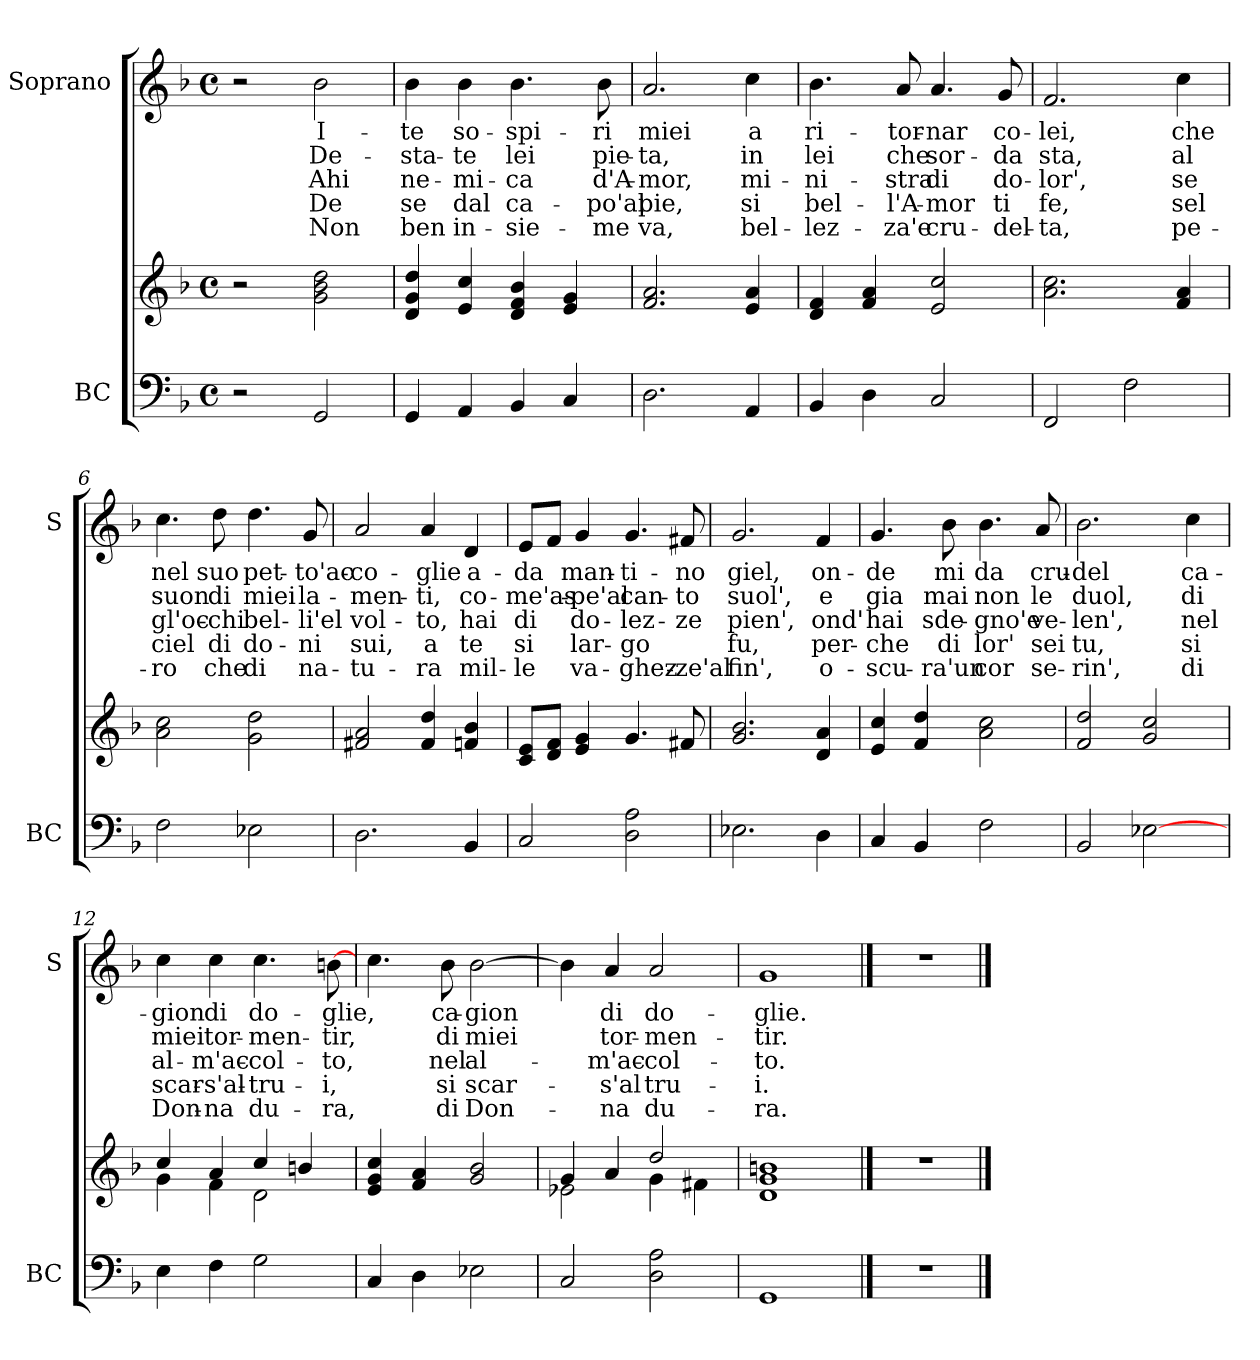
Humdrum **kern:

**kern	**kern	**kern	**text	**text	**text	**text	**text
*part2	*part2	*part1	*part1	*part1	*part1	*part1	*part1
*staff3	*staff2	*staff1	*staff1	*staff1	*staff1	*staff1	*staff1
*I"BC	*	*I"Soprano	*	*	*	*	*
*I'BC	*	*I'S	*	*	*	*	*
*clefF4	*clefG2	*clefG2	*	*	*	*	*
*k[b-]	*k[b-]	*k[b-]	*	*	*	*	*
*F:	*F:	*F:	*	*	*	*	*
*M4/4	*M4/4	*M4/4	*	*	*	*	*
*met(c)	*met(c)	*met(c)	*	*	*	*	*
=1	=1	=1	=1	=1	=1	=1	=1
2r	2r	2r	.	.	.	.	.
2GG/	2g\ 2b-\ 2dd\	2b-\	I-	De-	Ahi	De	Non
=2	=2	=2	=2	=2	=2	=2	=2
4GG/	4d/ 4g/ 4dd/	4b-\	-te	-sta-	ne-	se	ben
4AA/	4e/ 4cc/	4b-\	so-	-te	-mi-	dal	in-
4BB-/	4d/ 4f/ 4b-/	4.b-\	-spi-	lei	-ca	ca-	-sie-
4C/	4e/ 4g/	.	.	.	.	.	.
.	.	8b-\	-ri	pie-	d'A-	-po'al	-me
=3	=3	=3	=3	=3	=3	=3	=3
2.D\	2.f/ 2.a/	2.a/	miei	-ta,	-mor,	pie,	va,
4AA/	4e/ 4a/	4cc\	a	in	mi-	si	bel-
=4	=4	=4	=4	=4	=4	=4	=4
4BB-/	4d/ 4f/	4.b-\	ri-	lei	-ni-	bel-	-lez-
4D\	4f/ 4a/	.	.	.	.	.	.
.	.	8a/	-tor-	che	-stra	-l'A-	-za'e
2C/	2e/ 2cc/	4.a/	-nar	sor-	di	-mor	cru-
.	.	8g/	co-	-da	do-	ti	-del-
=5	=5	=5	=5	=5	=5	=5	=5
2FF/	2.a\ 2.cc\	2.f/	-lei,	sta,	-lor',	fe,	-ta,
2F\	.	.	.	.	.	.	.
.	4f/ 4a/	4cc\	che	al	se	sel	pe-
!!LO:LB:g=z
=6	=6	=6	=6	=6	=6	=6	=6
2F\	2a\ 2cc\	4.cc\	nel	suon	gl'oc-	ciel	-ro
.	.	8dd\	suo	di	-chi	di	che
2E-X\	2g\ 2dd\	4.dd\	pet-	miei	bel-	do-	di
.	.	8g/	-to'ac-	la-	-li'el	-ni	na-
=7	=7	=7	=7	=7	=7	=7	=7
2.D\	2f#X/ 2a/	2a/	-co-	-men-	vol-	sui,	-tu-
.	4f#/ 4dd/	4a/	-glie	-ti,	-to,	a	-ra
4BB-/	4fn/ 4b-/	4d/	a-	co-	hai	te	mil-
=8	=8	=8	=8	=8	=8	=8	=8
2C/	8c/ 8e/L	8e/L	-da	-me'as-	di	si	-le
.	8d/ 8f/J	8f/J	.	.	.	.	.
.	4e/ 4g/	4g/	man-	-pe'al	do-	lar-	va-
2D\ 2A\	4.g/	4.g/	-ti-	can-	-lez-	-go	-ghez-
.	8f#X/	8f#X/	-no	-to	-ze	.	-ze'al
=9	=9	=9	=9	=9	=9	=9	=9
2.E-X\	2.g/ 2.b-/	2.g/	giel,	suol',	pien',	fu,	fin',
4D\	4d/ 4a/	4f/	on-	e	ond'	per-	o-
=10	=10	=10	=10	=10	=10	=10	=10
4C/	4e/ 4cc/	4.g/	-de	gia	hai	-che	-scu-
4BB-/	4f/ 4dd/	.	.	.	.	.	.
.	.	8b-\	mi	mai	sde-	di	-ra'un
2F\	2a\ 2cc\	4.b-\	da	non	-gno'e	lor'	cor
.	.	8a/	cru-	le	ve-	sei	se-
!!LO:LB:g=z
=11	=11	=11	=11	=11	=11	=11	=11
2BB-/	2f/ 2dd/	2.b-\	-del	duol,	-len',	tu,	-rin',
[2E-X\	2g/ 2cc/	.	.	.	.	.	.
.	.	4cc\	ca-	di	nel	si	di
=12	=12	=12	=12	=12	=12	=12	=12
*	*^	*	*	*	*	*	*
4E\	4cc/	4g\	4cc\	-gion	miei	al-	scar-	Don-
4F\	4a/	4f\	4cc\	di	tor-	-m'ac-	-s'al-	-na
2G\	4cc/	2d\	4.cc\	do-	-men-	-col-	-tru-	du-
.	4bn/	.	.	.	.	.	.	.
.	.	.	[8bn\	-glie,	-tir,	-to,	-i,	-ra,
*	*v	*v	*	*	*	*	*	*
=13	=13	=13	=13	=13	=13	=13	=13
4C/	4e/ 4g/ 4cc/	4.cc\	.	.	.	.	.
4D\	4f/ 4a/	.	.	.	.	.	.
.	.	8b-\	ca-	di	nel	si	di
2E-X\	2g/ 2b-/	[2b-\	-gion	miei	al-	scar-	Don-
=14	=14	=14	=14	=14	=14	=14	=14
*	*^	*	*	*	*	*	*
2C/	4g/	2e-X\	4b-\]	.	.	.	.	.
.	4a/	.	4a/	di	tor-	-m'ac-	-s'al	-na
2D\ 2A\	2dd/	4g\	2a/	do-	-men-	-col-	tru-	du-
.	.	4f#X\	.	.	.	.	.	.
*	*v	*v	*	*	*	*	*	*
=15	=15	=15	=15	=15	=15	=15	=15
1GG	1d 1g 1bn	1g	-glie.	-tir.	-to.	-i.	-ra.
!!LO:PB:g=z
==16	==16	==16	==16	==16	==16	==16	==16
1r	1r	1r	.	.	.	.	.
==	==	==	==	==	==	==	==
*-	*-	*-	*-	*-	*-	*-	*-
